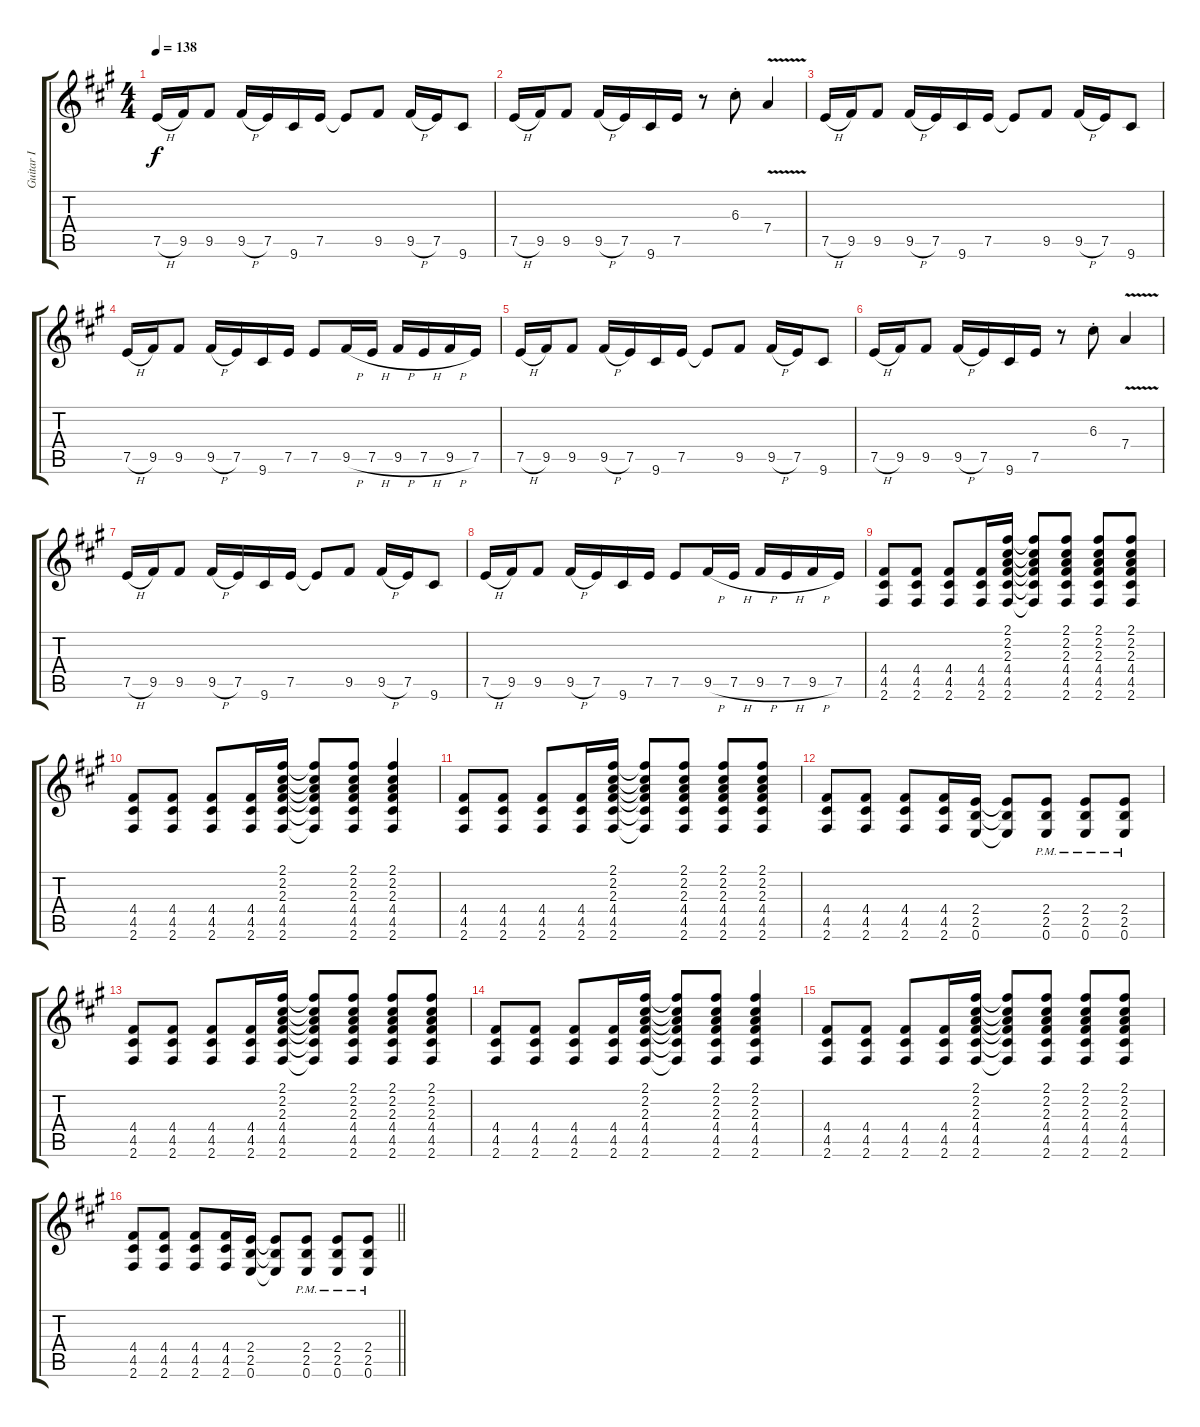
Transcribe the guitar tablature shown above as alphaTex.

\track ("Guitar I" "Guitar I") {instrument overdrivenguitar}
\staff {score tabs}
\tuning (E4 B3 G3 D3 A2 E2) {hide}
\ts (4 4)
\tempo 138
\clef g2
\ks a
7.5{h}.16{dy f instrument overdrivenguitar} 9.5.16 9.5.8 9.5{h}.16 7.5.16 9.6.16 7.5.16 7.5{t}.8 9.5.8 9.5{h}.16 7.5.16 9.6.8 |
7.5{h}.16 9.5.16 9.5.8 9.5{h}.16 7.5.16 9.6.16 7.5.16 r.8 6.3{st}.8 7.4{v}.4 |
7.5{h}.16 9.5.16 9.5.8 9.5{h}.16 7.5.16 9.6.16 7.5.16 7.5{t}.8 9.5.8 9.5{h}.16 7.5.16 9.6.8 |
7.5{h}.16 9.5.16 9.5.8 9.5{h}.16 7.5.16 9.6.16 7.5.16 7.5.8 9.5{h}.16 7.5{h}.16 9.5{h}.16 7.5{h}.16 9.5{h}.16 7.5.16 |
7.5{h}.16 9.5.16 9.5.8 9.5{h}.16 7.5.16 9.6.16 7.5.16 7.5{t}.8 9.5.8 9.5{h}.16 7.5.16 9.6.8 |
7.5{h}.16 9.5.16 9.5.8 9.5{h}.16 7.5.16 9.6.16 7.5.16 r.8 6.3{st}.8 7.4{v}.4 |
7.5{h}.16 9.5.16 9.5.8 9.5{h}.16 7.5.16 9.6.16 7.5.16 7.5{t}.8 9.5.8 9.5{h}.16 7.5.16 9.6.8 |
7.5{h}.16 9.5.16 9.5.8 9.5{h}.16 7.5.16 9.6.16 7.5.16 7.5.8 9.5{h}.16 7.5{h}.16 9.5{h}.16 7.5{h}.16 9.5{h}.16 7.5.16 |
(4.4 4.5 2.6).8 (4.4 4.5 2.6).8 (4.4 4.5 2.6).8 (4.4 4.5 2.6).16 (2.1 2.2 2.3 4.4 4.5 2.6).16 (2.1{t} 2.2{t} 2.3{t} 4.4{t} 4.5{t} 2.6{t}).8 (2.1 2.2 2.3 4.4 4.5 2.6).8 (2.1 2.2 2.3 4.4 4.5 2.6).8 (2.1 2.2 2.3 4.4 4.5 2.6).8 |
(4.4 4.5 2.6).8 (4.4 4.5 2.6).8 (4.4 4.5 2.6).8 (4.4 4.5 2.6).16 (2.1 2.2 2.3 4.4 4.5 2.6).16 (2.1{t} 2.2{t} 2.3{t} 4.4{t} 4.5{t} 2.6{t}).8 (2.1 2.2 2.3 4.4 4.5 2.6).8 (2.1 2.2 2.3 4.4 4.5 2.6).4 |
(4.4 4.5 2.6).8 (4.4 4.5 2.6).8 (4.4 4.5 2.6).8 (4.4 4.5 2.6).16 (2.1 2.2 2.3 4.4 4.5 2.6).16 (2.1{t} 2.2{t} 2.3{t} 4.4{t} 4.5{t} 2.6{t}).8 (2.1 2.2 2.3 4.4 4.5 2.6).8 (2.1 2.2 2.3 4.4 4.5 2.6).8 (2.1 2.2 2.3 4.4 4.5 2.6).8 |
(4.4 4.5 2.6).8 (4.4 4.5 2.6).8 (4.4 4.5 2.6).8 (4.4 4.5 2.6).16 (2.4 2.5 0.6).16 (2.4{t} 2.5{t} 0.6{t}).8 (2.4{pm} 2.5{pm} 0.6{pm}).8 (2.4{pm} 2.5{pm} 0.6{pm}).8 (2.4{pm} 2.5{pm} 0.6{pm}).8 |
(4.4 4.5 2.6).8 (4.4 4.5 2.6).8 (4.4 4.5 2.6).8 (4.4 4.5 2.6).16 (2.1 2.2 2.3 4.4 4.5 2.6).16 (2.1{t} 2.2{t} 2.3{t} 4.4{t} 4.5{t} 2.6{t}).8 (2.1 2.2 2.3 4.4 4.5 2.6).8 (2.1 2.2 2.3 4.4 4.5 2.6).8 (2.1 2.2 2.3 4.4 4.5 2.6).8 |
(4.4 4.5 2.6).8 (4.4 4.5 2.6).8 (4.4 4.5 2.6).8 (4.4 4.5 2.6).16 (2.1 2.2 2.3 4.4 4.5 2.6).16 (2.1{t} 2.2{t} 2.3{t} 4.4{t} 4.5{t} 2.6{t}).8 (2.1 2.2 2.3 4.4 4.5 2.6).8 (2.1 2.2 2.3 4.4 4.5 2.6).4 |
(4.4 4.5 2.6).8 (4.4 4.5 2.6).8 (4.4 4.5 2.6).8 (4.4 4.5 2.6).16 (2.1 2.2 2.3 4.4 4.5 2.6).16 (2.1{t} 2.2{t} 2.3{t} 4.4{t} 4.5{t} 2.6{t}).8 (2.1 2.2 2.3 4.4 4.5 2.6).8 (2.1 2.2 2.3 4.4 4.5 2.6).8 (2.1 2.2 2.3 4.4 4.5 2.6).8 |
\barLineRight lightlight
(4.4 4.5 2.6).8 (4.4 4.5 2.6).8 (4.4 4.5 2.6).8 (4.4 4.5 2.6).16 (2.4 2.5 0.6).16 (2.4{t} 2.5{t} 0.6{t}).8 (2.4{pm} 2.5{pm} 0.6{pm}).8 (2.4{pm} 2.5{pm} 0.6{pm}).8 (2.4{pm} 2.5{pm} 0.6{pm}).8
